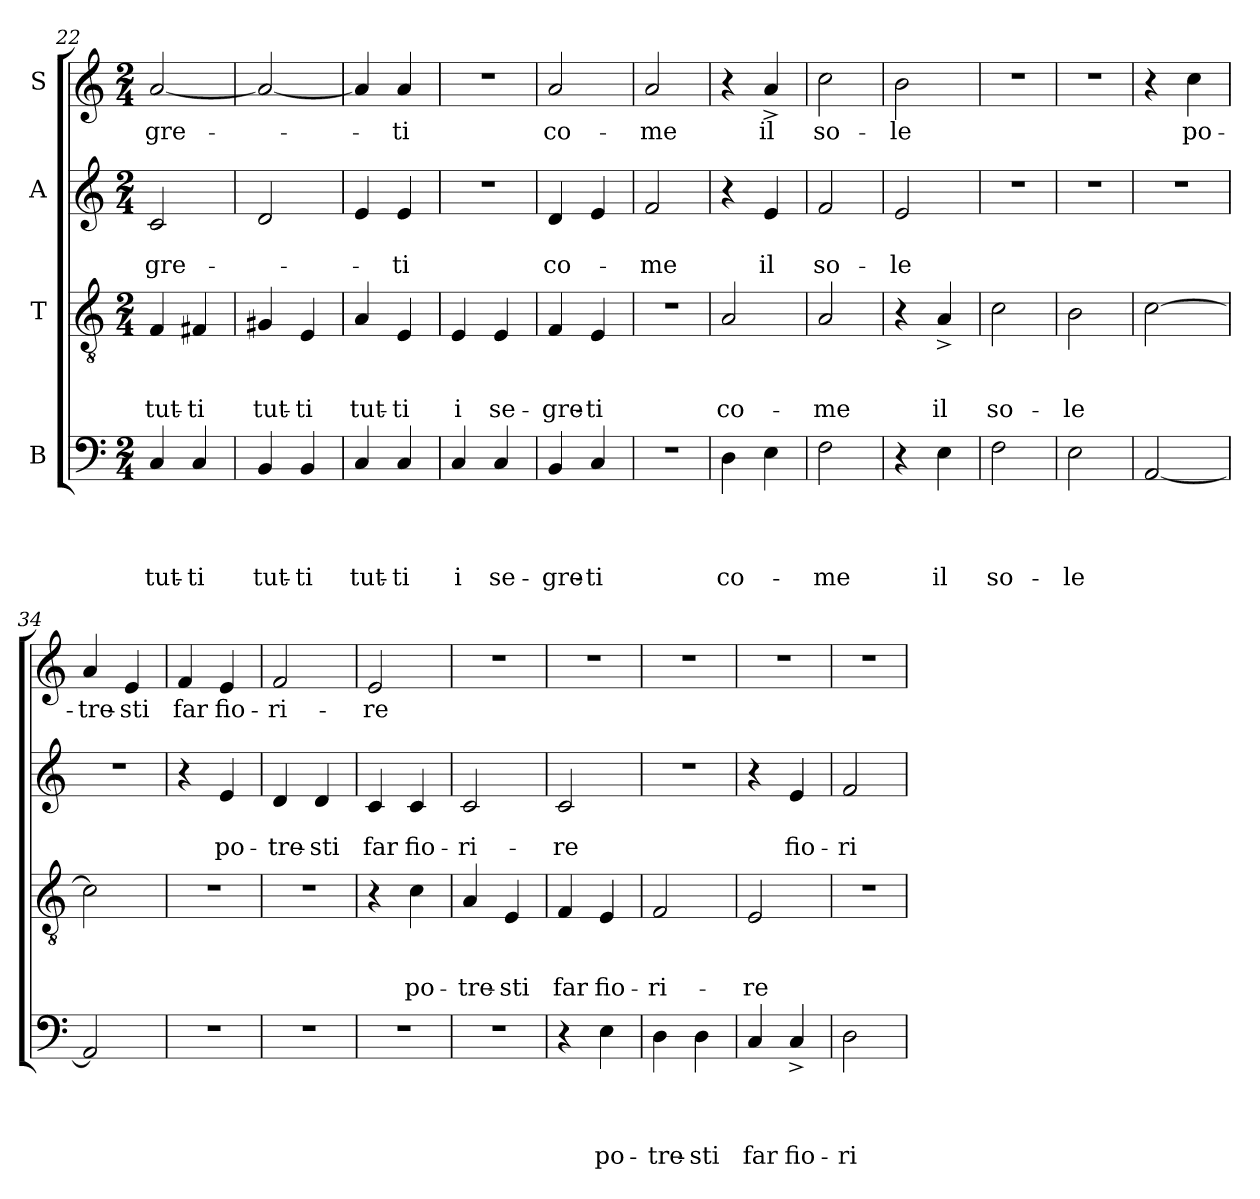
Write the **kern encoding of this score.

**kern	**text	**text	**text	**text	**kern	**text	**text	**text	**kern	**text	**text	**kern	**text
*part4	*part4	*part4	*part4	*part4	*part3	*part3	*part3	*part3	*part2	*part2	*part2	*part1	*part1
*staff4	*staff4	*staff4	*staff4	*staff4	*staff3	*staff3	*staff3	*staff3	*staff2	*staff2	*staff2	*staff1	*staff1
*I"B	*	*	*	*	*I"T	*	*	*	*I"A	*	*	*I"S	*
*clefF4	*	*	*	*	*clefGv2	*	*	*	*clefG2	*	*	*clefG2	*
*k[]	*	*	*	*	*k[]	*	*	*	*k[]	*	*	*k[]	*
*C:	*	*	*	*	*C:	*	*	*	*C:	*	*	*C:	*
*M2/4	*	*	*	*	*M2/4	*	*	*	*M2/4	*	*	*M2/4	*
=22	=22	=22	=22	=22	=22	=22	=22	=22	=22	=22	=22	=22	=22
!	!	!	!	!LO:LY:b	!	!	!	!LO:LY:b	!	!	!LO:LY:b	!	!LO:LY:b
4C/	.	.	.	tut-	4F/	.	.	tut-	2c/	.	-gre-	[<2a/	-gre-
!	!	!	!	!LO:LY:b	!	!	!	!LO:LY:b	!	!	!	!	!
4C/	.	.	.	-ti	4F#X/	.	.	-ti	.	.	.	.	.
=23	=23	=23	=23	=23	=23	=23	=23	=23	=23	=23	=23	=23	=23
!	!	!	!	!LO:LY:b	!	!	!	!LO:LY:b	!	!	!	!	!
4BB/	.	.	.	tut-	4G#X/	.	.	tut-	2d/	.	.	2a/_	.
!	!	!	!	!LO:LY:b	!	!	!	!LO:LY:b	!	!	!	!	!
4BB/	.	.	.	-ti	4E/	.	.	-ti	.	.	.	.	.
=24	=24	=24	=24	=24	=24	=24	=24	=24	=24	=24	=24	=24	=24
!	!	!	!	!LO:LY:b	!	!	!	!LO:LY:b	!	!	!	!	!
4C/	.	.	.	tut-	4A/	.	.	tut-	4e/	.	.	4a/]	.
!	!	!	!	!LO:LY:b	!	!	!	!LO:LY:b	!	!	!LO:LY:b	!	!LO:LY:b
4C/	.	.	.	-ti	4E/	.	.	-ti	4e/	.	-ti	4a/	-ti
=25	=25	=25	=25	=25	=25	=25	=25	=25	=25	=25	=25	=25	=25
!	!	!	!	!LO:LY:b	!	!	!	!LO:LY:b	!LO:N:vis=1	!	!	!LO:N:vis=1	!
4C/	.	.	.	i	4E/	.	.	i	2r	.	.	2r	.
!	!	!	!	!LO:LY:b	!	!	!	!LO:LY:b	!	!	!	!	!
4C/	.	.	.	se-	4E/	.	.	se-	.	.	.	.	.
=26	=26	=26	=26	=26	=26	=26	=26	=26	=26	=26	=26	=26	=26
!	!	!	!	!LO:LY:b	!	!	!	!LO:LY:b	!	!	!LO:LY:b	!	!LO:LY:b
4BB/	.	.	.	-gre-	4F/	.	.	-gre-	4d/	.	co-	2a/	co-
!	!	!	!	!LO:LY:b	!	!	!	!LO:LY:b	!	!	!	!	!
4C/	.	.	.	-ti	4E/	.	.	-ti	4e/	.	.	.	.
=27	=27	=27	=27	=27	=27	=27	=27	=27	=27	=27	=27	=27	=27
!LO:N:vis=1	!	!	!	!	!LO:N:vis=1	!	!	!	!	!	!LO:LY:b	!	!LO:LY:b
2r	.	.	.	.	2r	.	.	.	2f/	.	-me	2a/	-me
=28	=28	=28	=28	=28	=28	=28	=28	=28	=28	=28	=28	=28	=28
!	!	!	!	!LO:LY:b	!	!	!	!LO:LY:b	!	!	!	!	!
4D\	.	.	.	co-	2A/	.	.	co-	4r	.	.	4r	.
!	!	!	!	!	!	!	!	!	!	!	!LO:LY:b	!	!LO:LY:b
4E\	.	.	.	.	.	.	.	.	4e/	.	il	4a^</	il
=29	=29	=29	=29	=29	=29	=29	=29	=29	=29	=29	=29	=29	=29
!	!	!	!	!LO:LY:b	!	!	!	!LO:LY:b	!	!	!LO:LY:b	!	!LO:LY:b
2F\	.	.	.	-me	2A/	.	.	-me	2f/	.	so-	2cc\	so-
=30	=30	=30	=30	=30	=30	=30	=30	=30	=30	=30	=30	=30	=30
!	!	!	!	!	!	!	!	!	!	!	!LO:LY:b	!	!LO:LY:b
4r	.	.	.	.	4r	.	.	.	2e/	.	-le	2b\	-le
!	!	!	!	!LO:LY:b	!	!	!	!LO:LY:b	!	!	!	!	!
4E\	.	.	.	il	4A^</	.	.	il	.	.	.	.	.
=31	=31	=31	=31	=31	=31	=31	=31	=31	=31	=31	=31	=31	=31
!	!	!	!	!LO:LY:b	!	!	!	!LO:LY:b	!LO:N:vis=1	!	!	!LO:N:vis=1	!
2F\	.	.	.	so-	2c\	.	.	so-	2r	.	.	2r	.
!!LO:PB:g=z
=32	=32	=32	=32	=32	=32	=32	=32	=32	=32	=32	=32	=32	=32
!	!	!	!	!LO:LY:b	!	!	!	!LO:LY:b	!LO:N:vis=1	!	!	!LO:N:vis=1	!
2E\	.	.	.	-le	2B\	.	.	-le	2r	.	.	2r	.
=33	=33	=33	=33	=33	=33	=33	=33	=33	=33	=33	=33	=33	=33
!	!	!	!	!	!	!	!	!	!LO:N:vis=1	!	!	!	!
[<2AA/	.	.	.	.	[>2c\	.	.	.	2r	.	.	4r	.
!	!	!	!	!	!	!	!	!	!	!	!	!	!LO:LY:b
.	.	.	.	.	.	.	.	.	.	.	.	4cc\	po-
=34	=34	=34	=34	=34	=34	=34	=34	=34	=34	=34	=34	=34	=34
!	!	!	!	!	!	!	!	!	!LO:N:vis=1	!	!	!	!LO:LY:b
2AA/]	.	.	.	.	2c\]	.	.	.	2r	.	.	4a/	-tre-
!	!	!	!	!	!	!	!	!	!	!	!	!	!LO:LY:b
.	.	.	.	.	.	.	.	.	.	.	.	4e/	-sti
=35	=35	=35	=35	=35	=35	=35	=35	=35	=35	=35	=35	=35	=35
!LO:N:vis=1	!	!	!	!	!LO:N:vis=1	!	!	!	!	!	!	!	!LO:LY:b
2r	.	.	.	.	2r	.	.	.	4r	.	.	4f/	far
!	!	!	!	!	!	!	!	!	!	!	!LO:LY:b	!	!LO:LY:b
.	.	.	.	.	.	.	.	.	4e/	.	po-	4e/	fio-
=36	=36	=36	=36	=36	=36	=36	=36	=36	=36	=36	=36	=36	=36
!LO:N:vis=1	!	!	!	!	!LO:N:vis=1	!	!	!	!	!	!LO:LY:b	!	!LO:LY:b
2r	.	.	.	.	2r	.	.	.	4d/	.	-tre-	2f/	-ri-
!	!	!	!	!	!	!	!	!	!	!	!LO:LY:b	!	!
.	.	.	.	.	.	.	.	.	4d/	.	-sti	.	.
=37	=37	=37	=37	=37	=37	=37	=37	=37	=37	=37	=37	=37	=37
!LO:N:vis=1	!	!	!	!	!	!	!	!	!	!	!LO:LY:b	!	!LO:LY:b
2r	.	.	.	.	4r	.	.	.	4c/	.	far	2e/	-re
!	!	!	!	!	!	!	!	!LO:LY:b	!	!	!LO:LY:b	!	!
.	.	.	.	.	4c\	.	.	po-	4c/	.	fio-	.	.
=38	=38	=38	=38	=38	=38	=38	=38	=38	=38	=38	=38	=38	=38
!LO:N:vis=1	!	!	!	!	!	!	!	!LO:LY:b	!	!	!LO:LY:b	!LO:N:vis=1	!
2r	.	.	.	.	4A/	.	.	-tre-	2c/	.	-ri-	2r	.
!	!	!	!	!	!	!	!	!LO:LY:b	!	!	!	!	!
.	.	.	.	.	4E/	.	.	-sti	.	.	.	.	.
=39	=39	=39	=39	=39	=39	=39	=39	=39	=39	=39	=39	=39	=39
!	!	!	!	!	!	!	!	!LO:LY:b	!	!	!LO:LY:b	!LO:N:vis=1	!
4r	.	.	.	.	4F/	.	.	far	2c/	.	-re	2r	.
!	!	!	!	!LO:LY:b	!	!	!	!LO:LY:b	!	!	!	!	!
4E\	.	.	.	po-	4E/	.	.	fio-	.	.	.	.	.
=40	=40	=40	=40	=40	=40	=40	=40	=40	=40	=40	=40	=40	=40
!	!	!	!	!LO:LY:b	!	!	!	!LO:LY:b	!LO:N:vis=1	!	!	!LO:N:vis=1	!
4D\	.	.	.	-tre-	2F/	.	.	-ri-	2r	.	.	2r	.
!	!	!	!	!LO:LY:b	!	!	!	!	!	!	!	!	!
4D\	.	.	.	-sti	.	.	.	.	.	.	.	.	.
=41	=41	=41	=41	=41	=41	=41	=41	=41	=41	=41	=41	=41	=41
!	!	!	!	!LO:LY:b	!	!	!	!LO:LY:b	!	!	!	!LO:N:vis=1	!
4C/	.	.	.	far	2E/	.	.	-re	4r	.	.	2r	.
!	!	!	!	!LO:LY:b	!	!	!	!	!	!	!LO:LY:b	!	!
4C^</	.	.	.	fio-	.	.	.	.	4e/	.	fio-	.	.
=42	=42	=42	=42	=42	=42	=42	=42	=42	=42	=42	=42	=42	=42
!	!	!	!	!LO:LY:b	!LO:N:vis=1	!	!	!	!	!	!LO:LY:b	!LO:N:vis=1	!
2D\	.	.	.	-ri-	2r	.	.	.	2f/	.	-ri-	2r	.
=	=	=	=	=	=	=	=	=	=	=	=	=	=
*-	*-	*-	*-	*-	*-	*-	*-	*-	*-	*-	*-	*-	*-
